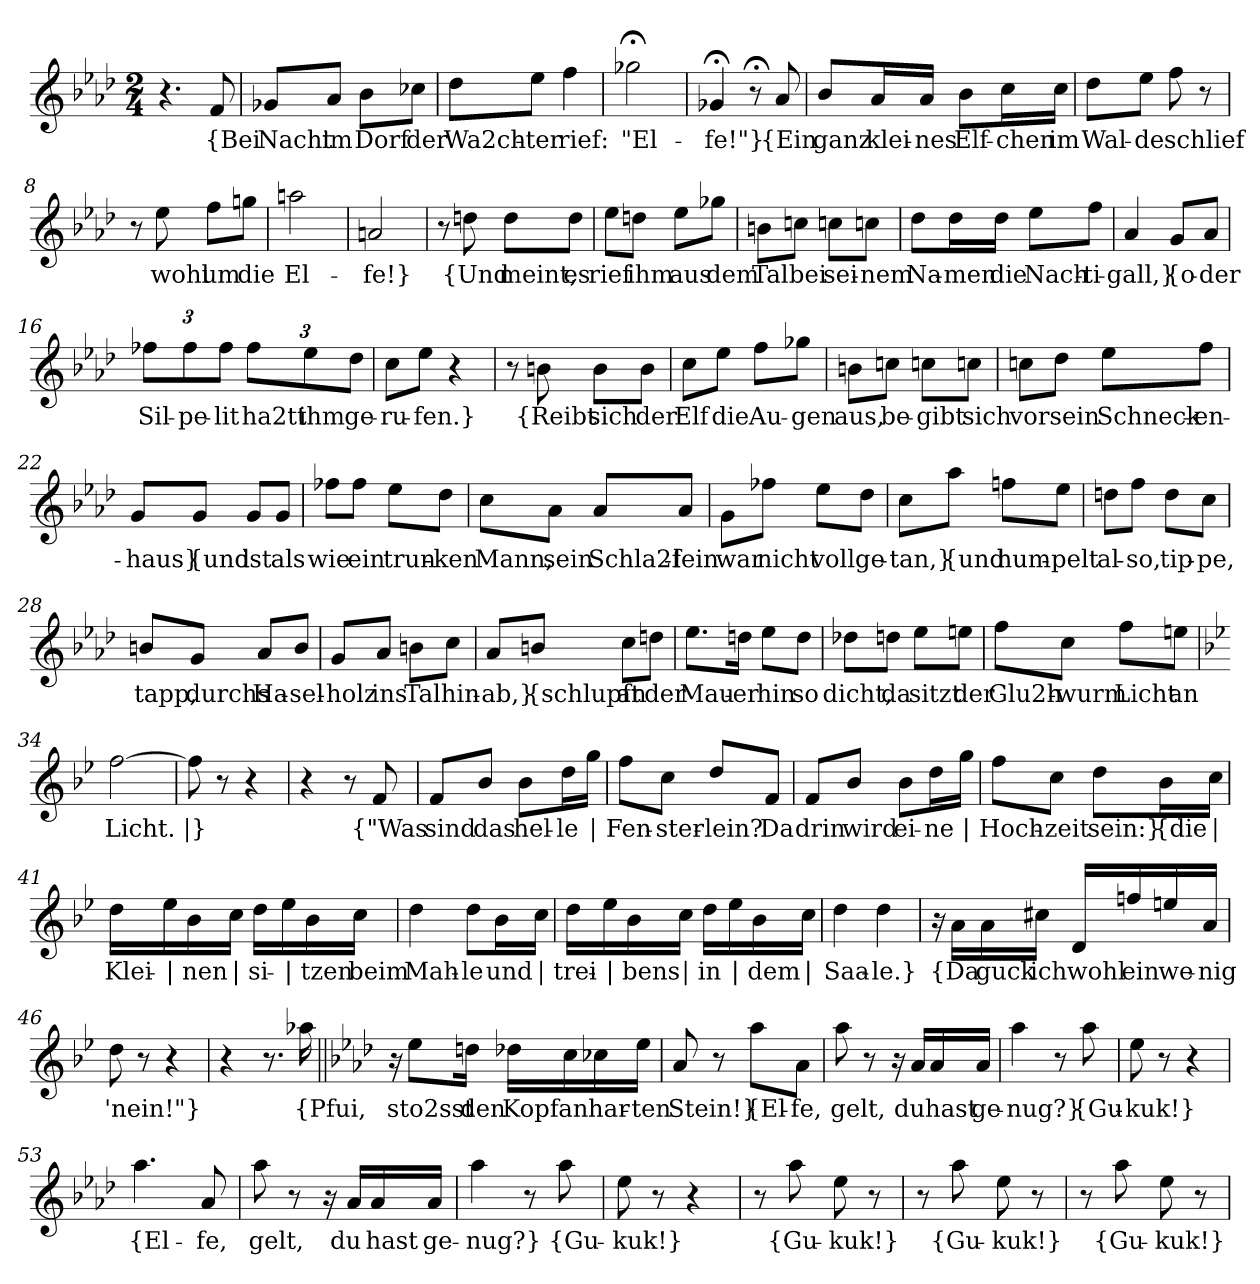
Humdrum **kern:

**kern	**text
*part1	*part1
*staff1	*staff1
*clefG2	*
*k[b-e-a-d-]	*
*M2/4	*
=1	=1
4.r	.
!	!LO:LY:b
8f/	{Bei
=2	=2
!	!LO:LY:b
8g-X/L	Nacht
!	!LO:LY:b
8a-/J	im
!	!LO:LY:b
8b-\L	Dorf
!	!LO:LY:b
8cc-X\J	der
=3	=3
!	!LO:LY:b
8dd-\L	Wa2ch-
!	!LO:LY:b
8ee-\J	-ter
!	!LO:LY:b
4ff\	rief:
=4	=4
!	!LO:LY:b
2gg-X;<\	"El-
=5	=5
!	!LO:LY:b
4g-X;</	-fe!"}
8r;<	.
!	!LO:LY:b
8a-/	{Ein
=6	=6
!	!LO:LY:b
8b-/L	ganz
!	!LO:LY:b
16a-/L	klei-
!	!LO:LY:b
16a-/JJ	-nes
!	!LO:LY:b
8b-\L	Elf-
!	!LO:LY:b
16cc\L	-chen
!	!LO:LY:b
16cc\JJ	im
!!LO:LB:g=z
=7	=7
!	!LO:LY:b
8dd-\L	Wal-
!	!LO:LY:b
8ee-\J	-de
!	!LO:LY:b
8ff\	schlief
8r	.
=8	=8
8r	.
!	!LO:LY:b
8ee-\	wohl
!	!LO:LY:b
8ff\L	um
!	!LO:LY:b
8ggn\J	die
=9	=9
!	!LO:LY:b
2aan\	El-
=10	=10
!	!LO:LY:b
2an/	-fe!}
=11	=11
8r	.
!	!LO:LY:b
8ddn\	{Und
!	!LO:LY:b
8dd\L	meint,
!	!LO:LY:b
8dd\J	es
=12	=12
!	!LO:LY:b
8ee-\L	rief
!	!LO:LY:b
8ddn\J	ihm
!	!LO:LY:b
8ee-\L	aus
!	!LO:LY:b
8gg-X\J	dem
=13	=13
!	!LO:LY:b
8bn\L	Tal
!	!LO:LY:b
8ccn\J	bei
!	!LO:LY:b
8ccn\L	sei-
!	!LO:LY:b
8ccn\J	-nem
!!LO:LB:g=z
=14	=14
!	!LO:LY:b
8dd-\L	Na-
!	!LO:LY:b
16dd-\L	-men
!	!LO:LY:b
16dd-\JJ	die
!	!LO:LY:b
8ee-\L	Nach-
!	!LO:LY:b
8ff\J	-ti-
=15	=15
!	!LO:LY:b
4a-/	-gall,}
!	!LO:LY:b
8g/L	{o-
!	!LO:LY:b
8a-/J	-der
=16	=16
*Xbrackettup	*
!	!LO:LY:b
12ff-X\L	Sil-
!	!LO:LY:b
12ff-\	-pe-
!	!LO:LY:b
12ff-\J	-lit
!	!LO:LY:b
12ff-\L	ha2tt
!	!LO:LY:b
12ee-\	ihm
!	!LO:LY:b
12dd-\J	ge-
=17	=17
!	!LO:LY:b
8cc\L	-ru-
!	!LO:LY:b
8ee-\J	-fen.}
4r	.
=18	=18
8r	.
!	!LO:LY:b
8bn\	{Reibt
!	!LO:LY:b
8b\L	sich
!	!LO:LY:b
8b\J	der
!!LO:LB:g=z
=19	=19
!	!LO:LY:b
8cc\L	Elf
!	!LO:LY:b
8ee-\J	die
!	!LO:LY:b
8ff\L	Au-
!	!LO:LY:b
8gg-X\J	-gen
=20	=20
!	!LO:LY:b
8bn\L	aus,
!	!LO:LY:b
8ccn\J	be-
!	!LO:LY:b
8ccn\L	-gibt
!	!LO:LY:b
8ccn\J	sich
=21	=21
!	!LO:LY:b
8ccn\L	vor
!	!LO:LY:b
8dd-\J	sein
!	!LO:LY:b
8ee-\L	Schneck-
!	!LO:LY:b
8ff\J	-en-
=22	=22
!	!LO:LY:b
8g/L	-haus}
!	!LO:LY:b
8g/J	{und
!	!LO:LY:b
8g/L	ist
!	!LO:LY:b
8g/J	als
=23	=23
!	!LO:LY:b
8ff-X\L	wie
!	!LO:LY:b
8ff-\J	ein
!	!LO:LY:b
8ee-\L	trun-
!	!LO:LY:b
8dd-\J	-ken
!!LO:LB:g=z
=24	=24
!	!LO:LY:b
8cc\L	Mann,
!	!LO:LY:b
8a-\J	sein
!	!LO:LY:b
8a-/L	Schla2f-
!	!LO:LY:b
8a-/J	-lein
=25	=25
!	!LO:LY:b
8g\L	war
!	!LO:LY:b
8ff-X\J	nicht
!	!LO:LY:b
8ee-\L	voll
!	!LO:LY:b
8dd-\J	ge-
=26	=26
!	!LO:LY:b
8cc\L	-tan,}
!	!LO:LY:b
8aa-\J	{und
!	!LO:LY:b
8ffn\L	hum-
!	!LO:LY:b
8ee-\J	-pelt
=27	=27
!	!LO:LY:b
8ddn\L	al-
!	!LO:LY:b
8ff\J	-so,
!	!LO:LY:b
8dd\L	tip-
!	!LO:LY:b
8cc\J	-pe,
!!LO:LB:g=z
=28	=28
!	!LO:LY:b
8bn/L	tapp,
!	!LO:LY:b
8g/J	durchs
!	!LO:LY:b
8a-/L	Ha-
!	!LO:LY:b
8b/J	-sel-
=29	=29
!	!LO:LY:b
8g/L	-holz
!	!LO:LY:b
8a-/J	ins
!	!LO:LY:b
8bn\L	Tal
!	!LO:LY:b
8cc\J	hin-
=30	=30
!	!LO:LY:b
8a-/L	-ab,}
!	!LO:LY:b
8bn/J	{schlupft
!	!LO:LY:b
8cc\L	an
!	!LO:LY:b
8ddn\J	der
=31	=31
!	!LO:LY:b
8.ee-\L	Mau-
!	!LO:LY:b
16ddn\Jk	-er
!	!LO:LY:b
8ee-\L	hin
!	!LO:LY:b
8dd\J	so
=32	=32
!	!LO:LY:b
8dd-X\L	dicht,
!	!LO:LY:b
8ddn\J	da
!	!LO:LY:b
8ee-\L	sitzt
!	!LO:LY:b
8een\J	der
!!LO:LB:g=z
=33	=33
!	!LO:LY:b
8ff\L	Glu2h-
!	!LO:LY:b
8cc\J	-wurm
!	!LO:LY:b
8ff\L	Licht
!	!LO:LY:b
8een\J	an
=34	=34
*k[b-e-]	*
!	!LO:LY:b
[2ff\	Licht.
=35	=35
!	!LO:LY:b
8ff\]	|}
8r	.
4r	.
=36	=36
4r	.
8r	.
!	!LO:LY:b
8f/	{"Was
=37	=37
!	!LO:LY:b
8f/L	sind
!	!LO:LY:b
8b-/J	das
!	!LO:LY:b
8b-\L	hel-
!	!LO:LY:b
16dd\L	-le
!	!LO:LY:b
16gg\JJ	|
=38	=38
!	!LO:LY:b
8ff\L	Fen-
!	!LO:LY:b
8cc\J	-ster-
!	!LO:LY:b
8dd/L	-lein?
!	!LO:LY:b
8f/J	Da
!!LO:LB:g=z
=39	=39
!	!LO:LY:b
8f/L	drin
!	!LO:LY:b
8b-/J	wird
!	!LO:LY:b
8b-\L	ei-
!	!LO:LY:b
16dd\L	-ne
!	!LO:LY:b
16gg\JJ	|
=40	=40
!	!LO:LY:b
8ff\L	Hoch-
!	!LO:LY:b
8cc\J	-zeit
!	!LO:LY:b
8dd\L	sein:}
!	!LO:LY:b
16b-\L	{die
!	!LO:LY:b
16cc\JJ	|
=41	=41
!	!LO:LY:b
16dd\LL	Klei-
!	!LO:LY:b
16ee-\	|
!	!LO:LY:b
16b-\	-nen
!	!LO:LY:b
16cc\JJ	|
!	!LO:LY:b
16dd\LL	si-
!	!LO:LY:b
16ee-\	|
!	!LO:LY:b
16b-\	-tzen
!	!LO:LY:b
16cc\JJ	beim
=42	=42
!	!LO:LY:b
4dd\	Mah-
!	!LO:LY:b
8dd\L	-le
!	!LO:LY:b
16b-\L	und
!	!LO:LY:b
16cc\JJ	|
!!LO:LB:g=z
=43	=43
!	!LO:LY:b
16dd\LL	trei-
!	!LO:LY:b
16ee-\	|
!	!LO:LY:b
16b-\	-bens
!	!LO:LY:b
16cc\JJ	|
!	!LO:LY:b
16dd\LL	in
!	!LO:LY:b
16ee-\	|
!	!LO:LY:b
16b-\	dem
!	!LO:LY:b
16cc\JJ	|
=44	=44
!	!LO:LY:b
4dd\	Saa-
!	!LO:LY:b
4dd\	-le.}
=45	=45
16r	.
!	!LO:LY:b
16a\LL	{Da
!	!LO:LY:b
16a\	guck
!	!LO:LY:b
16cc#X\JJ	ich
!	!LO:LY:b
16d/LL	wohl
!	!LO:LY:b
16ffn/	ein
!	!LO:LY:b
16een/	we-
!	!LO:LY:b
16a/JJ	-nig
=46	=46
!	!LO:LY:b
8dd\	'nein!"}
8r	.
4r	.
=47	=47
4r	.
8.r	.
!	!LO:LY:b
16aa-X\	{Pfui,
!!LO:LB:g=z
=48||	=48||
*k[b-e-a-d-]	*
16r	.
!	!LO:LY:b
8ee-\L	sto2sst
!	!LO:LY:b
16ddn\Jk	den
!	!LO:LY:b
16dd-X\LL	Kopf
!	!LO:LY:b
16cc\	an
!	!LO:LY:b
16cc-X\	har-
!	!LO:LY:b
16ee-\JJ	-ten
=49	=49
!	!LO:LY:b
8a-/	Stein!}
8r	.
!	!LO:LY:b
8aa-\L	{El-
!	!LO:LY:b
8a-\J	-fe,
=50	=50
!	!LO:LY:b
8aa-\	gelt,
8r	.
16r	.
!	!LO:LY:b
16a-/LL	du
!	!LO:LY:b
16a-/	hast
!	!LO:LY:b
16a-/JJ	ge-
=51	=51
!	!LO:LY:b
4aa-\	-nug?}
8r	.
!	!LO:LY:b
8aa-\	{Gu-
=52	=52
!	!LO:LY:b
8ee-\	-kuk!}
8r	.
4r	.
=53	=53
!	!LO:LY:b
4.aa-\	{El-
!	!LO:LY:b
8a-/	-fe,
!!LO:PB:g=z
=54	=54
!	!LO:LY:b
8aa-\	gelt,
8r	.
16r	.
!	!LO:LY:b
16a-/LL	du
!	!LO:LY:b
16a-/	hast
!	!LO:LY:b
16a-/JJ	ge-
=55	=55
!	!LO:LY:b
4aa-\	-nug?}
8r	.
!	!LO:LY:b
8aa-\	{Gu-
=56	=56
!	!LO:LY:b
8ee-\	-kuk!}
8r	.
4r	.
=57	=57
8r	.
!	!LO:LY:b
8aa-\	{Gu-
!	!LO:LY:b
8ee-\	-kuk!}
8r	.
=58	=58
8r	.
!	!LO:LY:b
8aa-\	{Gu-
!	!LO:LY:b
8ee-\	-kuk!}
8r	.
=59	=59
8r	.
!	!LO:LY:b
8aa-\	{Gu-
!	!LO:LY:b
8ee-\	-kuk!}
8r	.
=	=
*-	*-
